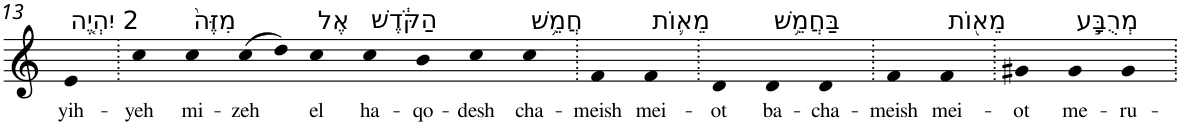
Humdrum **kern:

**kern	**text
*part1	*part1
*staff1	*staff1
*I"Piano	*
*I'Pno	*
!!LO:PB:g=z
*clefG2	*
*k[]	*
=13	=13
!LO:TX:a:t=2 יִהְיֶ֤ה	!
!	!LO:LY:b
4e	yih-
=14.	=14.
!	!LO:LY:b
4cc	-yeh
!LO:TX:a:t=מִזֶּה֙	!
!	!LO:LY:b
4cc	mi-
!	!LO:LY:b
(>8cc	-zeh
8dd)	.
!LO:TX:a:t=אֶל	!
!	!LO:LY:b
4cc	el
!LO:TX:a:t=הַקֹּ֔דֶשׁ	!
!	!LO:LY:b
4cc	ha-
!	!LO:LY:b
4b	-qo-
!	!LO:LY:b
4cc	-desh
!LO:TX:a:t=חֲמֵ֥שׁ	!
!	!LO:LY:b
4cc	cha-
=15.	=15.
!	!LO:LY:b
4f	-meish
!LO:TX:a:t=מֵא֛וֹת	!
!	!LO:LY:b
4f	mei-
=16.	=16.
!	!LO:LY:b
4d	-ot
!LO:TX:a:t=בַּחֲמֵ֥שׁ	!
!	!LO:LY:b
4d	ba-
!	!LO:LY:b
4d	-cha-
=17.	=17.
!	!LO:LY:b
4f	-meish
!LO:TX:a:t=מֵא֖וֹת	!
!	!LO:LY:b
4f	mei-
=18.	=18.
!	!LO:LY:b
4g#X	-ot
!LO:TX:a:t=מְרֻבָּ֣ע	!
!	!LO:LY:b
4g#	me-
!	!LO:LY:b
4g#	-ru-
=.	=.
*-	*-
